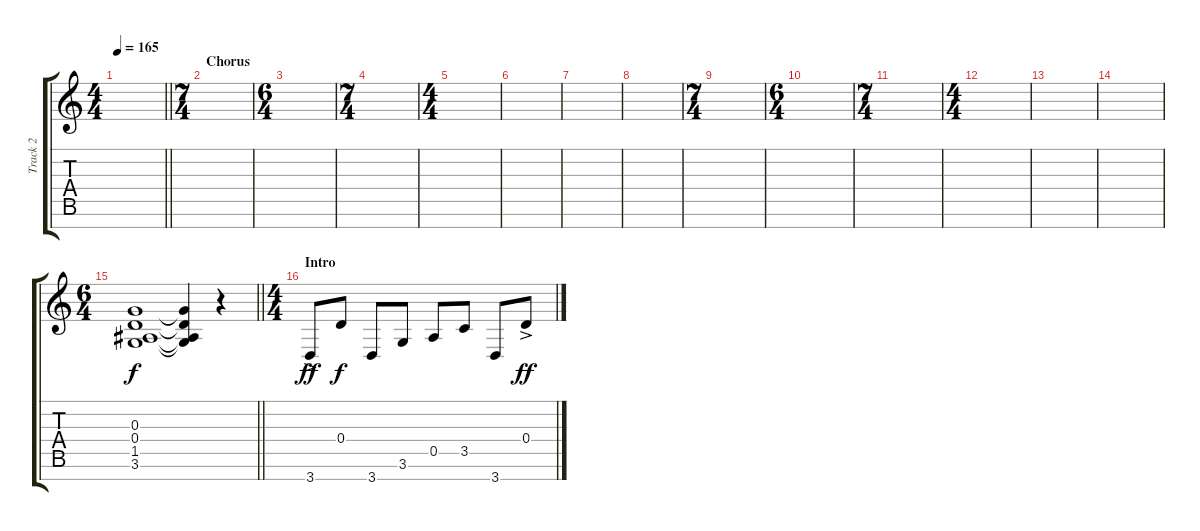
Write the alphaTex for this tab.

\track ("Track 2" "Track 2") {instrument distortionguitar}
\staff {score tabs}
\tuning (E4 B3 G3 D3 A2 E2 B1) {hide}
\ts (4 4)
\tempo 165
\clef g2
\barLineRight lightlight
\ks c
|
\ts (7 4)
\section ("" "Chorus")
|
\ts (6 4)
|
\ts (7 4)
|
\ts (4 4)
|
|
|
|
\ts (7 4)
|
\ts (6 4)
|
\ts (7 4)
|
\ts (4 4)
|
|
|
\ts (6 4)
\barLineRight lightlight
(0.3 0.4 1.5 3.6).1 (0.3{t} 0.4{t} 1.5{t} 3.6{t}).4 r.4 |
\ts (4 4)
\section ("" "Intro")
3.7{ac}.8{dy ff} 0.4.8{dy f} 3.7.8 3.6.8 0.5.8 3.5.8 3.7.8 0.4{ac}.8{dy ff}
